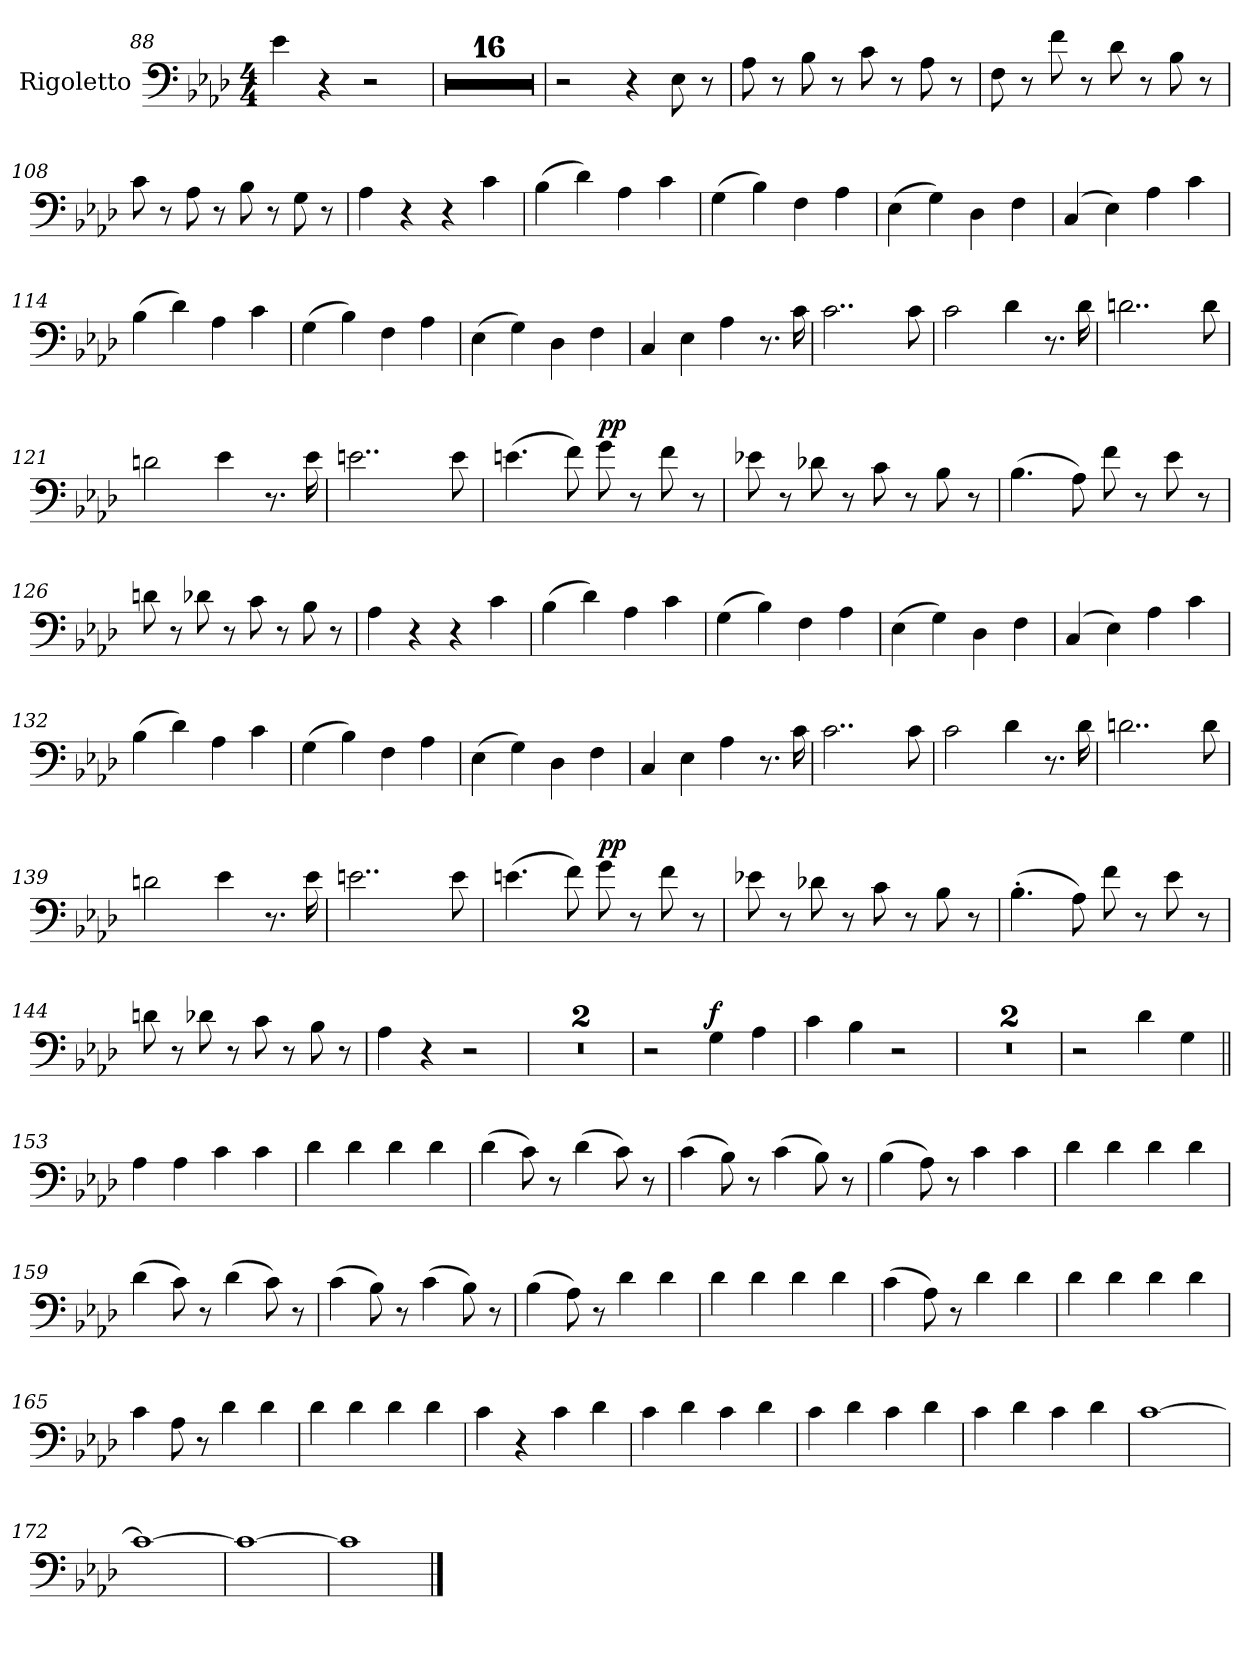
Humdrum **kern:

**kern	**dynam
*part1	*part1
*staff1	*staff1
*I"Rigoletto	*
*I'Rig.	*
*clefF4	*
*k[b-e-a-d-]	*
*A-:	*
*M4/4	*
=88	=88
4e-\	.
4r	.
2r	.
!!LO:PB:g=z
=89	=89
1r	.
=90	=90
1r	.
=91	=91
1r	.
=92	=92
1r	.
=93	=93
1r	.
!!LO:PB:g=z
=94	=94
1r	.
=95	=95
1r	.
=96	=96
1r	.
=97	=97
1r	.
=98	=98
1r	.
=99	=99
1r	.
!!LO:PB:g=z
=100	=100
1r	.
=101	=101
1r	.
=102	=102
1r	.
=103	=103
1r	.
=104	=104
1r	.
=105	=105
2r	.
4r	.
8E-\	.
8r	.
!!LO:PB:g=z
=106	=106
8A-\	.
8r	.
8B-\	.
8r	.
8c\	.
8r	.
8A-\	.
8r	.
=107	=107
8F\	.
8r	.
8f\	.
8r	.
8d-\	.
8r	.
8B-\	.
8r	.
=108	=108
8c\	.
8r	.
8A-\	.
8r	.
8B-\	.
8r	.
8G\	.
8r	.
=109	=109
4A-\	.
4r	.
4r	.
4c\	.
=110	=110
(>4B-\	.
4d-\)	.
4A-\	.
4c\	.
!!LO:PB:g=z
=111	=111
(>4G\	.
4B-\)	.
4F\	.
4A-\	.
=112	=112
(>4E-\	.
4G\)	.
4D-\	.
4F\	.
=113	=113
(>4C/	.
4E-\)	.
4A-\	.
4c\	.
!!LO:PB:g=z
=114	=114
(>4B-\	.
4d-\)	.
4A-\	.
4c\	.
=115	=115
(>4G\	.
4B-\)	.
4F\	.
4A-\	.
=116	=116
(>4E-\	.
4G\)	.
4D-\	.
4F\	.
=117	=117
4C/	.
4E-\	.
4A-\	.
8.r	.
16c\	.
!!LO:PB:g=z
=118	=118
2..c\	.
8c\	.
=119	=119
2c\	.
4d-\	.
8.r	.
16d-\	.
=120	=120
2..dn\	.
8d\	.
=121	=121
2dn\	.
4e-\	.
8.r	.
16e-\	.
=122	=122
2..en\	.
8e\	.
!!LO:PB:g=z
=123	=123
(>4.en\	.
8f\)	.
!	!LO:DY:a
8g\	pp
8r	.
8f\	.
8r	.
=124	=124
8e-X\	.
8r	.
8d-X\	.
8r	.
8c\	.
8r	.
8B-\	.
8r	.
=125	=125
(>4.B-\	.
8A-\)	.
8f\	.
8r	.
8e-\	.
8r	.
=126	=126
8dn\	.
8r	.
8d-X\	.
8r	.
8c\	.
8r	.
8B-\	.
8r	.
=127	=127
4A-\	.
4r	.
4r	.
4c\	.
!!LO:PB:g=z
=128	=128
(>4B-\	.
4d-\)	.
4A-\	.
4c\	.
=129	=129
(>4G\	.
4B-\)	.
4F\	.
4A-\	.
=130	=130
(>4E-\	.
4G\)	.
4D-\	.
4F\	.
!!LO:PB:g=z
=131	=131
(>4C/	.
4E-\)	.
4A-\	.
4c\	.
!!LO:PB:g=z
=132	=132
(>4B-\	.
4d-\)	.
4A-\	.
4c\	.
=133	=133
(>4G\	.
4B-\)	.
4F\	.
4A-\	.
=134	=134
(>4E-\	.
4G\)	.
4D-\	.
4F\	.
=135	=135
4C/	.
4E-\	.
4A-\	.
8.r	.
16c\	.
!!LO:PB:g=z
=136	=136
2..c\	.
8c\	.
=137	=137
2c\	.
4d-\	.
8.r	.
16d-\	.
=138	=138
2..dn\	.
8d\	.
=139	=139
2dn\	.
4e-\	.
8.r	.
16e-\	.
=140	=140
2..en\	.
8e\	.
!!LO:PB:g=z
=141	=141
(>4.en\	.
8f\)	.
!	!LO:DY:a
8g\	pp
8r	.
8f\	.
8r	.
=142	=142
8e-X\	.
8r	.
8d-X\	.
8r	.
8c\	.
8r	.
8B-\	.
8r	.
=143	=143
(>4.B-'\	.
8A-\)	.
8f\	.
8r	.
8e-\	.
8r	.
=144	=144
8dn\	.
8r	.
8d-X\	.
8r	.
8c\	.
8r	.
8B-\	.
8r	.
!!LO:PB:g=z
=145	=145
4A-\	.
4r	.
2r	.
=146	=146
1r	.
=147	=147
1r	.
=148	=148
2r	.
!	!LO:DY:a
4G\	f
4A-\	.
=149	=149
4c\	.
4B-\	.
2r	.
!!LO:PB:g=z
=150	=150
1r	.
=151	=151
1r	.
=152	=152
2r	.
4d-\	.
4G\	.
=153||	=153||
4A-\	.
4A-\	.
4c\	.
4c\	.
=154	=154
4d-\	.
4d-\	.
4d-\	.
4d-\	.
!!LO:PB:g=z
=155	=155
(>4d-\	.
8c\)	.
8r	.
(>4d-\	.
8c\)	.
8r	.
=156	=156
(>4c\	.
8B-\)	.
8r	.
(>4c\	.
8B-\)	.
8r	.
=157	=157
(>4B-\	.
8A-\)	.
8r	.
4c\	.
4c\	.
!!LO:PB:g=z
=158	=158
4d-\	.
4d-\	.
4d-\	.
4d-\	.
=159	=159
(>4d-\	.
8c\)	.
8r	.
(>4d-\	.
8c\)	.
8r	.
=160	=160
(>4c\	.
8B-\)	.
8r	.
(>4c\	.
8B-\)	.
8r	.
=161	=161
(>4B-\	.
8A-\)	.
8r	.
4d-\	.
4d-\	.
!!LO:PB:g=z
=162	=162
4d-\	.
4d-\	.
4d-\	.
4d-\	.
!!LO:PB:g=z
=163	=163
(>4c\	.
8A-\)	.
8r	.
4d-\	.
4d-\	.
=164	=164
4d-\	.
4d-\	.
4d-\	.
4d-\	.
=165	=165
4c\	.
8A-\	.
8r	.
4d-\	.
4d-\	.
=166	=166
4d-\	.
4d-\	.
4d-\	.
4d-\	.
!!LO:PB:g=z
=167	=167
4c\	.
4r	.
4c\	.
4d-\	.
=168	=168
4c\	.
4d-\	.
4c\	.
4d-\	.
=169	=169
4c\	.
4d-\	.
4c\	.
4d-\	.
=170	=170
4c\	.
4d-\	.
4c\	.
4d-\	.
=171	=171
[1c	.
!!LO:PB:g=z
=172	=172
1c_	.
=173	=173
1c_	.
=174	=174
1c]	.
==	==
*-	*-
